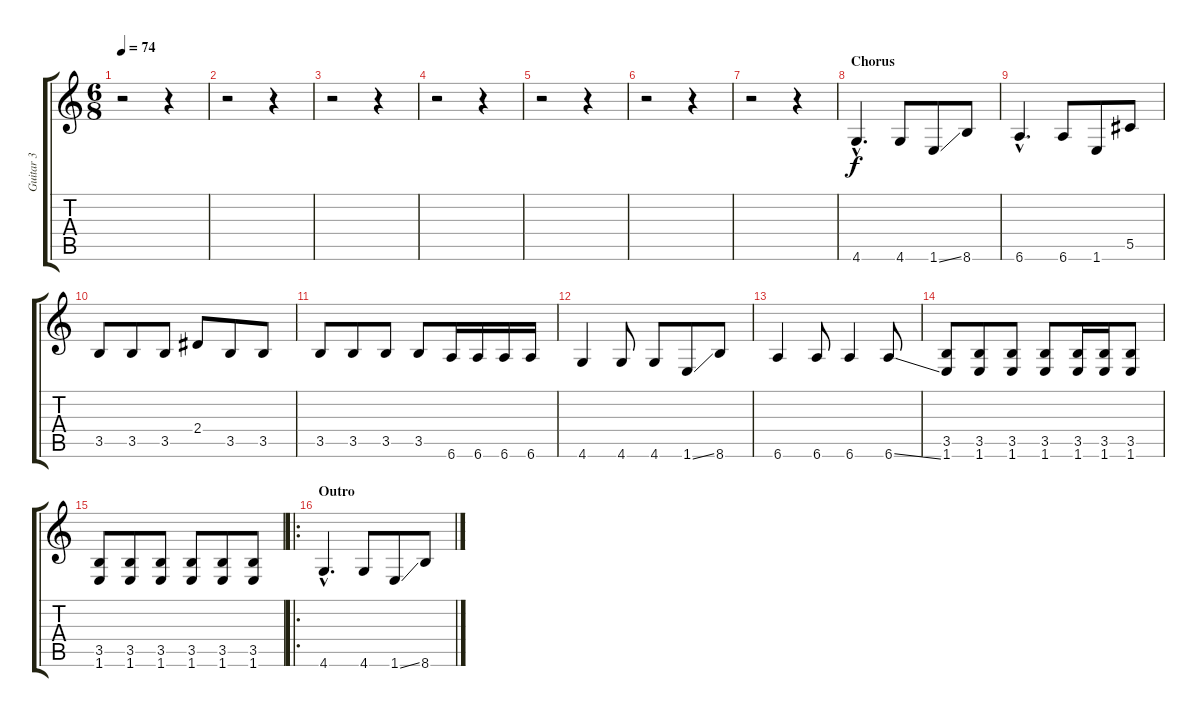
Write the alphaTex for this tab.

\track ("Guitar 3" "Guitar 3") {instrument distortionguitar}
\staff {score tabs}
\tuning (Eb4 Bb3 Gb3 Db3 Ab2 Eb2) {hide}
\ts (6 8)
\tempo 74
\clef g2
\ks c
r.2{dy f} r.4 |
r.2 r.4 |
r.2 r.4 |
r.2 r.4 |
r.2 r.4 |
r.2 r.4 |
r.2 r.4 |
\section ("" "Chorus")
4.6{hac}.4{d} 4.6.8 1.6{ss}.8 8.6.8 |
6.6{hac}.4{d} 6.6.8 1.6.8 5.5.8 |
3.5.8 3.5.8 3.5.8 2.4.8 3.5.8 3.5.8 |
3.5.8 3.5.8 3.5.8 3.5.8 6.6.16 6.6.16 6.6.16 6.6.16 |
4.6.4 4.6.8 4.6.8 1.6{ss}.8 8.6.8 |
6.6.4 6.6.8 6.6.4 6.6{ss}.8 |
(3.5 1.6).8 (3.5 1.6).8 (3.5 1.6).8 (3.5 1.6).8 (3.5 1.6).16 (3.5 1.6).16 (3.5 1.6).8 |
(3.5 1.6).8 (3.5 1.6).8 (3.5 1.6).8 (3.5 1.6).8 (3.5 1.6).8 (3.5 1.6).8 |
\ro
\section ("" "Outro")
4.6{hac}.4{d} 4.6.8 1.6{ss}.8 8.6.8
